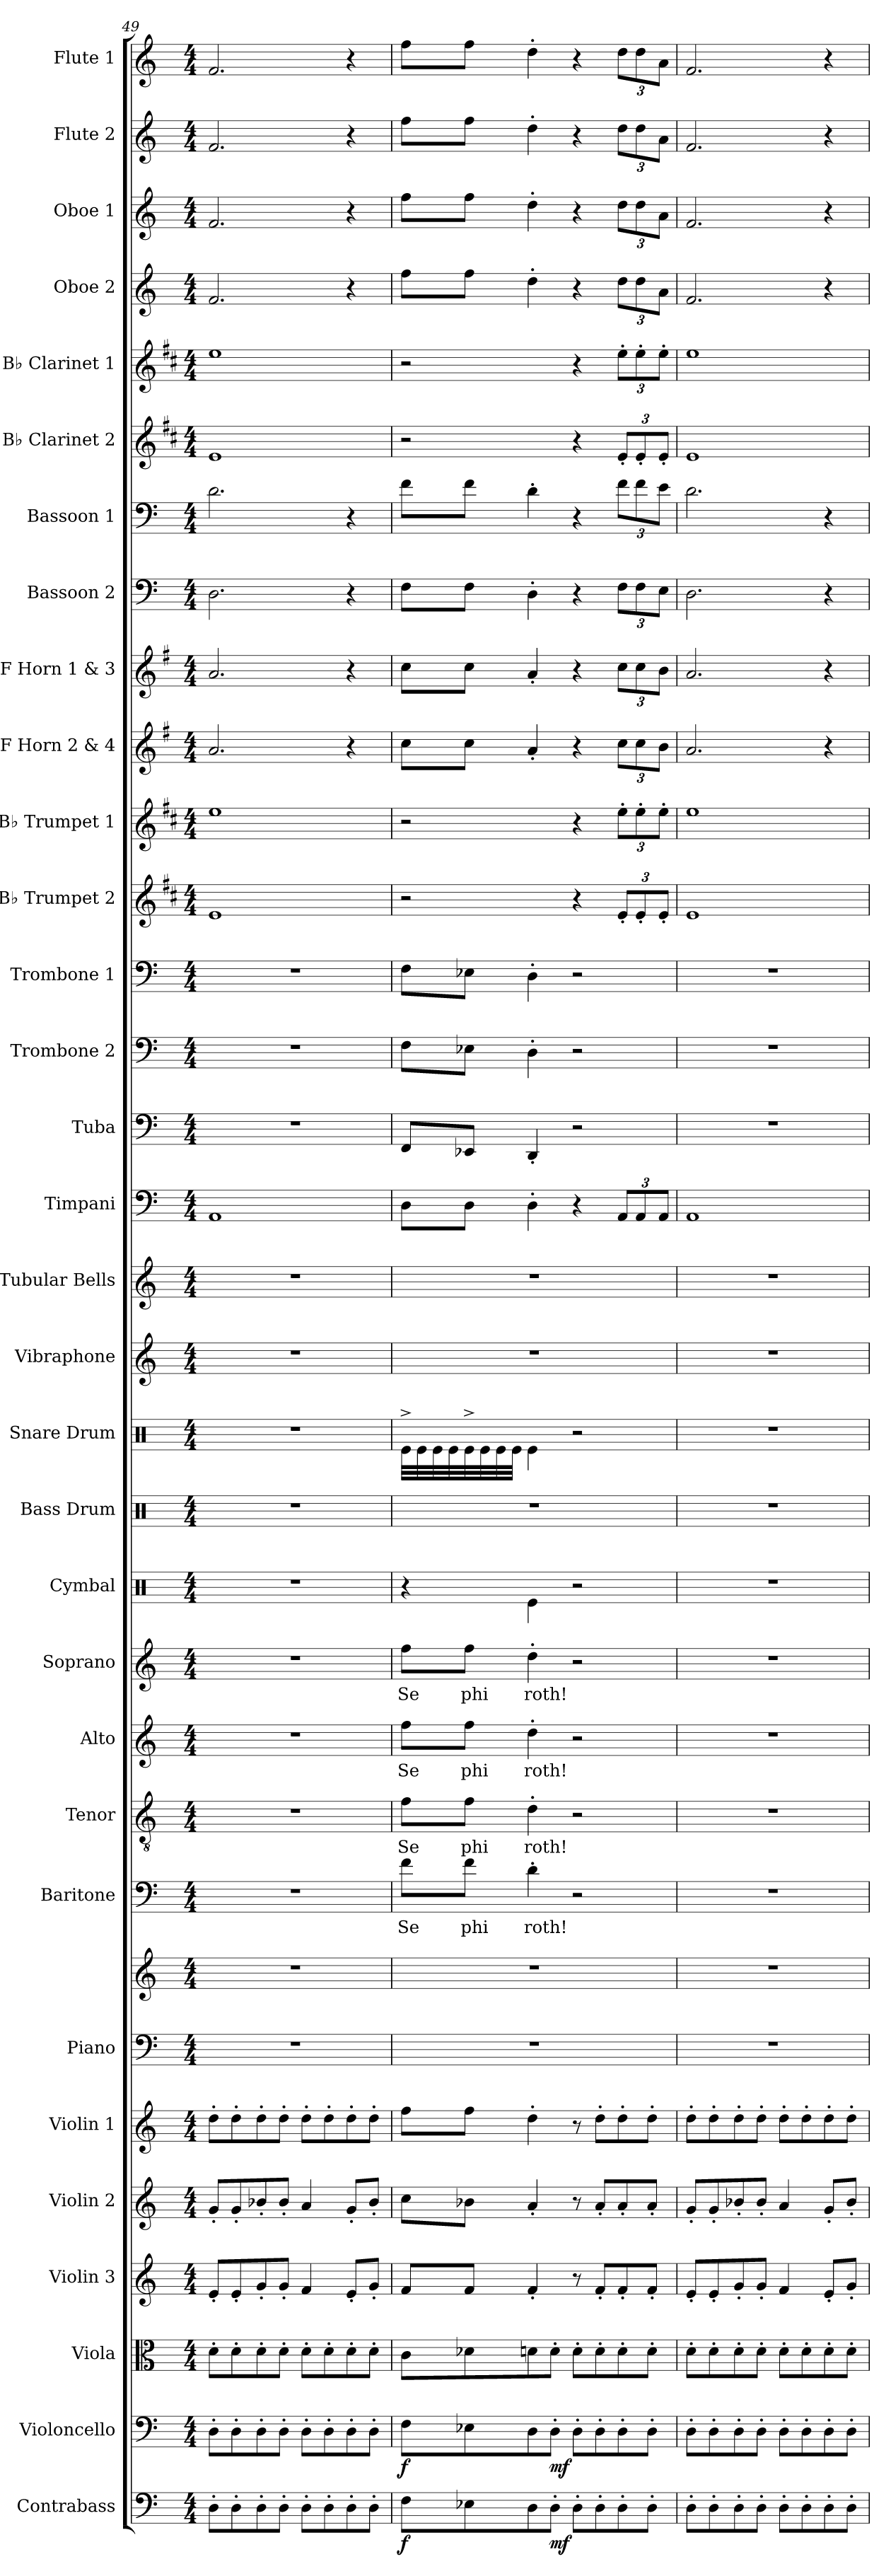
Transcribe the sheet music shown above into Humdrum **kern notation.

**kern	**dynam	**kern	**dynam	**kern	**kern	**kern	**kern	**kern	**kern	**kern	**text	**kern	**text	**kern	**text	**kern	**text	**kern	**kern	**kern	**kern	**kern	**kern	**kern	**kern	**kern	**kern	**kern	**kern	**kern	**kern	**kern	**kern	**kern	**kern	**kern	**kern	**kern
*part32	*part32	*part31	*part31	*part30	*part29	*part28	*part27	*part26	*part26	*part25	*part25	*part24	*part24	*part23	*part23	*part22	*part22	*part21	*part20	*part19	*part18	*part17	*part16	*part15	*part14	*part13	*part12	*part11	*part10	*part9	*part8	*part7	*part6	*part5	*part4	*part3	*part2	*part1
*staff33	*staff33	*staff32	*staff32	*staff31	*staff30	*staff29	*staff28	*staff27	*staff26	*staff25	*staff25	*staff24	*staff24	*staff23	*staff23	*staff22	*staff22	*staff21	*staff20	*staff19	*staff18	*staff17	*staff16	*staff15	*staff14	*staff13	*staff12	*staff11	*staff10	*staff9	*staff8	*staff7	*staff6	*staff5	*staff4	*staff3	*staff2	*staff1
*I"Contrabass	*	*I"Violoncello	*	*I"Viola	*I"Violin 3	*I"Violin 2	*I"Violin 1	*I"Piano	*	*I"Baritone	*	*I"Tenor	*	*I"Alto	*	*I"Soprano	*	*I"Cymbal	*I"Bass Drum	*I"Snare Drum	*I"Vibraphone	*I"Tubular Bells	*I"Timpani	*I"Tuba	*I"Trombone 2	*I"Trombone 1	*I"B♭ Trumpet 2	*I"B♭ Trumpet 1	*I"F Horn 2 &amp; 4	*I"F Horn 1 &amp; 3	*I"Bassoon 2	*I"Bassoon 1	*I"B♭ Clarinet 2	*I"B♭ Clarinet 1	*I"Oboe 2	*I"Oboe 1	*I"Flute 2	*I"Flute 1
*I'Cb.	*	*I'Vc.	*	*I'Vla.	*I'Vln. 3	*I'Vln. 2	*I'Vln. 1	*I'Pno.	*	*I'B.	*	*I'T.	*	*I'A.	*	*I'S.	*	*I'Cym.	*I'B. Dr.	*I'Sn. Dr.	*I'Vib.	*I'Tu. Be.	*I'Timp.	*I'Tba.	*I'Tbn. 2	*I'Tbn. 1	*I'B♭ Tpt. 2	*I'B♭ Tpt. 1	*I'F Hn. 2 4	*I'F Hn. 1 3	*I'Bsn. 2	*I'Bsn. 1	*I'B♭ Cl. 2	*I'B♭ Cl. 1	*I'Ob. 2	*I'Ob. 1	*I'Fl. 2	*I'Fl. 1
*clefF4	*	*clefF4	*	*clefC3	*clefG2	*clefG2	*clefG2	*clefF4	*clefG2	*clefF4	*	*clefGv2	*	*clefG2	*	*clefG2	*	*clefX	*clefX	*clefX	*clefG2	*clefG2	*clefF4	*clefF4	*clefF4	*clefF4	*clefG2	*clefG2	*clefG2	*clefG2	*clefF4	*clefF4	*clefG2	*clefG2	*clefG2	*clefG2	*clefG2	*clefG2
*ITrd7c12	*	*	*	*	*	*	*	*	*	*	*	*	*	*	*	*	*	*	*	*	*	*	*	*	*	*	*ITrd1c2	*ITrd1c2	*ITrd4c7	*ITrd4c7	*	*	*ITrd1c2	*ITrd1c2	*	*	*	*
*k[]	*	*k[]	*	*k[]	*k[]	*k[]	*k[]	*k[]	*k[]	*k[]	*	*k[]	*	*k[]	*	*k[]	*	*k[]	*k[]	*k[]	*k[]	*k[]	*k[]	*k[]	*k[]	*k[]	*k[]	*k[]	*k[]	*k[]	*k[]	*k[]	*k[]	*k[]	*k[]	*k[]	*k[]	*k[]
*M4/4	*	*M4/4	*	*M4/4	*M4/4	*M4/4	*M4/4	*M4/4	*M4/4	*M4/4	*	*M4/4	*	*M4/4	*	*M4/4	*	*M4/4	*M4/4	*M4/4	*M4/4	*M4/4	*M4/4	*M4/4	*M4/4	*M4/4	*M4/4	*M4/4	*M4/4	*M4/4	*M4/4	*M4/4	*M4/4	*M4/4	*M4/4	*M4/4	*M4/4	*M4/4
=49	=49	=49	=49	=49	=49	=49	=49	=49	=49	=49	=49	=49	=49	=49	=49	=49	=49	=49	=49	=49	=49	=49	=49	=49	=49	=49	=49	=49	=49	=49	=49	=49	=49	=49	=49	=49	=49	=49
8DD'\L	.	8D'\L	.	8d'\L	8e'/L	8g'/L	8dd'\L	1r	1r	1r	.	1r	.	1r	.	1r	.	1r	1r	1r	1r	1r	1AA	1r	1r	1r	1d	1dd	2.d/	2.d/	2.D\	2.d\	1d	1dd	2.f/	2.f/	2.f/	2.f/
8DD'\	.	8D'\	.	8d'\	8e'/	8g'/	8dd'\	.	.	.	.	.	.	.	.	.	.	.	.	.	.	.	.	.	.	.	.	.	.	.	.	.	.	.	.	.	.	.
8DD'\	.	8D'\	.	8d'\	8g'/	8b-X'/	8dd'\	.	.	.	.	.	.	.	.	.	.	.	.	.	.	.	.	.	.	.	.	.	.	.	.	.	.	.	.	.	.	.
8DD'\J	.	8D'\J	.	8d'\J	8g'/J	8b-'/J	8dd'\J	.	.	.	.	.	.	.	.	.	.	.	.	.	.	.	.	.	.	.	.	.	.	.	.	.	.	.	.	.	.	.
8DD'\L	.	8D'\L	.	8d'\L	4f/	4a/	8dd'\L	.	.	.	.	.	.	.	.	.	.	.	.	.	.	.	.	.	.	.	.	.	.	.	.	.	.	.	.	.	.	.
8DD'\	.	8D'\	.	8d'\	.	.	8dd'\	.	.	.	.	.	.	.	.	.	.	.	.	.	.	.	.	.	.	.	.	.	.	.	.	.	.	.	.	.	.	.
8DD'\	.	8D'\	.	8d'\	8e'/L	8g'/L	8dd'\	.	.	.	.	.	.	.	.	.	.	.	.	.	.	.	.	.	.	.	.	.	4r	4r	4r	4r	.	.	4r	4r	4r	4r
8DD'\J	.	8D'\J	.	8d'\J	8g'/J	8b-'/J	8dd'\J	.	.	.	.	.	.	.	.	.	.	.	.	.	.	.	.	.	.	.	.	.	.	.	.	.	.	.	.	.	.	.
=50	=50	=50	=50	=50	=50	=50	=50	=50	=50	=50	=50	=50	=50	=50	=50	=50	=50	=50	=50	=50	=50	=50	=50	=50	=50	=50	=50	=50	=50	=50	=50	=50	=50	=50	=50	=50	=50	=50
!	!LO:DY:b	!	!LO:DY:b	!	!	!	!	!	!	!	!LO:LY:b	!	!LO:LY:b	!	!LO:LY:b	!	!LO:LY:b	!	!	!	!	!	!	!	!	!	!	!	!	!	!	!	!	!	!	!	!	!
8FF\L	f	8F\L	f	8c\L	8f/L	8cc\L	8ff\L	1r	1r	8f\L	Se	8f\L	Se	8ff\L	Se	8ff\L	Se	4r	1r	32Re^\LLL	1r	1r	8D\L	8FF/L	8F\L	8F\L	2r	2r	8f\L	8f\L	8F\L	8f\L	2r	2r	8ff\L	8ff\L	8ff\L	8ff\L
.	.	.	.	.	.	.	.	.	.	.	.	.	.	.	.	.	.	.	.	32Re\	.	.	.	.	.	.	.	.	.	.	.	.	.	.	.	.	.	.
.	.	.	.	.	.	.	.	.	.	.	.	.	.	.	.	.	.	.	.	32Re\	.	.	.	.	.	.	.	.	.	.	.	.	.	.	.	.	.	.
.	.	.	.	.	.	.	.	.	.	.	.	.	.	.	.	.	.	.	.	32Re\	.	.	.	.	.	.	.	.	.	.	.	.	.	.	.	.	.	.
!	!	!	!	!	!	!	!	!	!	!	!LO:LY:b	!	!LO:LY:b	!	!LO:LY:b	!	!LO:LY:b	!	!	!	!	!	!	!	!	!	!	!	!	!	!	!	!	!	!	!	!	!
8EE-X\	.	8E-X\	.	8d-X\	8f/J	8b-X\J	8ff\J	.	.	8f\J	phi	8f\J	phi	8ff\J	phi	8ff\J	phi	.	.	32Re^\	.	.	8D\J	8EE-X/J	8E-X\J	8E-X\J	.	.	8f\J	8f\J	8F\J	8f\J	.	.	8ff\J	8ff\J	8ff\J	8ff\J
.	.	.	.	.	.	.	.	.	.	.	.	.	.	.	.	.	.	.	.	32Re\	.	.	.	.	.	.	.	.	.	.	.	.	.	.	.	.	.	.
.	.	.	.	.	.	.	.	.	.	.	.	.	.	.	.	.	.	.	.	32Re\	.	.	.	.	.	.	.	.	.	.	.	.	.	.	.	.	.	.
.	.	.	.	.	.	.	.	.	.	.	.	.	.	.	.	.	.	.	.	32Re\JJJ	.	.	.	.	.	.	.	.	.	.	.	.	.	.	.	.	.	.
!	!	!	!	!	!	!	!	!	!	!	!LO:LY:b	!	!LO:LY:b	!	!LO:LY:b	!	!LO:LY:b	!	!	!	!	!	!	!	!	!	!	!	!	!	!	!	!	!	!	!	!	!
8DD\	.	8D\	.	8dn\	4f'/	4a'/	4dd'\	.	.	4d'\	roth!	4d'\	roth!	4dd'\	roth!	4dd'\	roth!	4Re\	.	4Re\	.	.	4D'\	4DD'/	4D'\	4D'\	.	.	4d'/	4d'/	4D'\	4d'\	.	.	4dd'\	4dd'\	4dd'\	4dd'\
!	!LO:DY:b	!	!LO:DY:b	!	!	!	!	!	!	!	!	!	!	!	!	!	!	!	!	!	!	!	!	!	!	!	!	!	!	!	!	!	!	!	!	!	!	!
8DD'\J	mf	8D'\J	mf	8d'\J	.	.	.	.	.	.	.	.	.	.	.	.	.	.	.	.	.	.	.	.	.	.	.	.	.	.	.	.	.	.	.	.	.	.
8DD'\L	.	8D'\L	.	8d'\L	8r	8r	8r	.	.	2r	.	2r	.	2r	.	2r	.	2r	.	2r	.	.	4r	2r	2r	2r	4r	4r	4r	4r	4r	4r	4r	4r	4r	4r	4r	4r
8DD'\	.	8D'\	.	8d'\	8f'/L	8a'/L	8dd'\L	.	.	.	.	.	.	.	.	.	.	.	.	.	.	.	.	.	.	.	.	.	.	.	.	.	.	.	.	.	.	.
*	*	*	*	*	*	*	*	*	*	*	*	*	*	*	*	*	*	*	*	*	*	*	*Xbrackettup	*	*	*	*Xbrackettup	*Xbrackettup	*Xbrackettup	*Xbrackettup	*Xbrackettup	*Xbrackettup	*Xbrackettup	*Xbrackettup	*Xbrackettup	*Xbrackettup	*Xbrackettup	*Xbrackettup
8DD'\	.	8D'\	.	8d'\	8f'/	8a'/	8dd'\	.	.	.	.	.	.	.	.	.	.	.	.	.	.	.	12AA/L	.	.	.	12d'/L	12dd'\L	12f\L	12f\L	12F\L	12f\L	12d'/L	12dd'\L	12dd\L	12dd\L	12dd\L	12dd\L
.	.	.	.	.	.	.	.	.	.	.	.	.	.	.	.	.	.	.	.	.	.	.	12AA/	.	.	.	12d'/	12dd'\	12f\	12f\	12F\	12f\	12d'/	12dd'\	12dd\	12dd\	12dd\	12dd\
8DD'\J	.	8D'\J	.	8d'\J	8f'/J	8a'/J	8dd'\J	.	.	.	.	.	.	.	.	.	.	.	.	.	.	.	.	.	.	.	.	.	.	.	.	.	.	.	.	.	.	.
.	.	.	.	.	.	.	.	.	.	.	.	.	.	.	.	.	.	.	.	.	.	.	12AA/J	.	.	.	12d'/J	12dd'\J	12e\J	12e\J	12E\J	12e\J	12d'/J	12dd'\J	12a\J	12a\J	12a\J	12a\J
=51	=51	=51	=51	=51	=51	=51	=51	=51	=51	=51	=51	=51	=51	=51	=51	=51	=51	=51	=51	=51	=51	=51	=51	=51	=51	=51	=51	=51	=51	=51	=51	=51	=51	=51	=51	=51	=51	=51
8DD'\L	.	8D'\L	.	8d'\L	8e'/L	8g'/L	8dd'\L	1r	1r	1r	.	1r	.	1r	.	1r	.	1r	1r	1r	1r	1r	1AA	1r	1r	1r	1d	1dd	2.d/	2.d/	2.D\	2.d\	1d	1dd	2.f/	2.f/	2.f/	2.f/
8DD'\	.	8D'\	.	8d'\	8e'/	8g'/	8dd'\	.	.	.	.	.	.	.	.	.	.	.	.	.	.	.	.	.	.	.	.	.	.	.	.	.	.	.	.	.	.	.
8DD'\	.	8D'\	.	8d'\	8g'/	8b-X'/	8dd'\	.	.	.	.	.	.	.	.	.	.	.	.	.	.	.	.	.	.	.	.	.	.	.	.	.	.	.	.	.	.	.
8DD'\J	.	8D'\J	.	8d'\J	8g'/J	8b-'/J	8dd'\J	.	.	.	.	.	.	.	.	.	.	.	.	.	.	.	.	.	.	.	.	.	.	.	.	.	.	.	.	.	.	.
8DD'\L	.	8D'\L	.	8d'\L	4f/	4a/	8dd'\L	.	.	.	.	.	.	.	.	.	.	.	.	.	.	.	.	.	.	.	.	.	.	.	.	.	.	.	.	.	.	.
8DD'\	.	8D'\	.	8d'\	.	.	8dd'\	.	.	.	.	.	.	.	.	.	.	.	.	.	.	.	.	.	.	.	.	.	.	.	.	.	.	.	.	.	.	.
8DD'\	.	8D'\	.	8d'\	8e'/L	8g'/L	8dd'\	.	.	.	.	.	.	.	.	.	.	.	.	.	.	.	.	.	.	.	.	.	4r	4r	4r	4r	.	.	4r	4r	4r	4r
8DD'\J	.	8D'\J	.	8d'\J	8g'/J	8b-'/J	8dd'\J	.	.	.	.	.	.	.	.	.	.	.	.	.	.	.	.	.	.	.	.	.	.	.	.	.	.	.	.	.	.	.
=	=	=	=	=	=	=	=	=	=	=	=	=	=	=	=	=	=	=	=	=	=	=	=	=	=	=	=	=	=	=	=	=	=	=	=	=	=	=
*-	*-	*-	*-	*-	*-	*-	*-	*-	*-	*-	*-	*-	*-	*-	*-	*-	*-	*-	*-	*-	*-	*-	*-	*-	*-	*-	*-	*-	*-	*-	*-	*-	*-	*-	*-	*-	*-	*-
